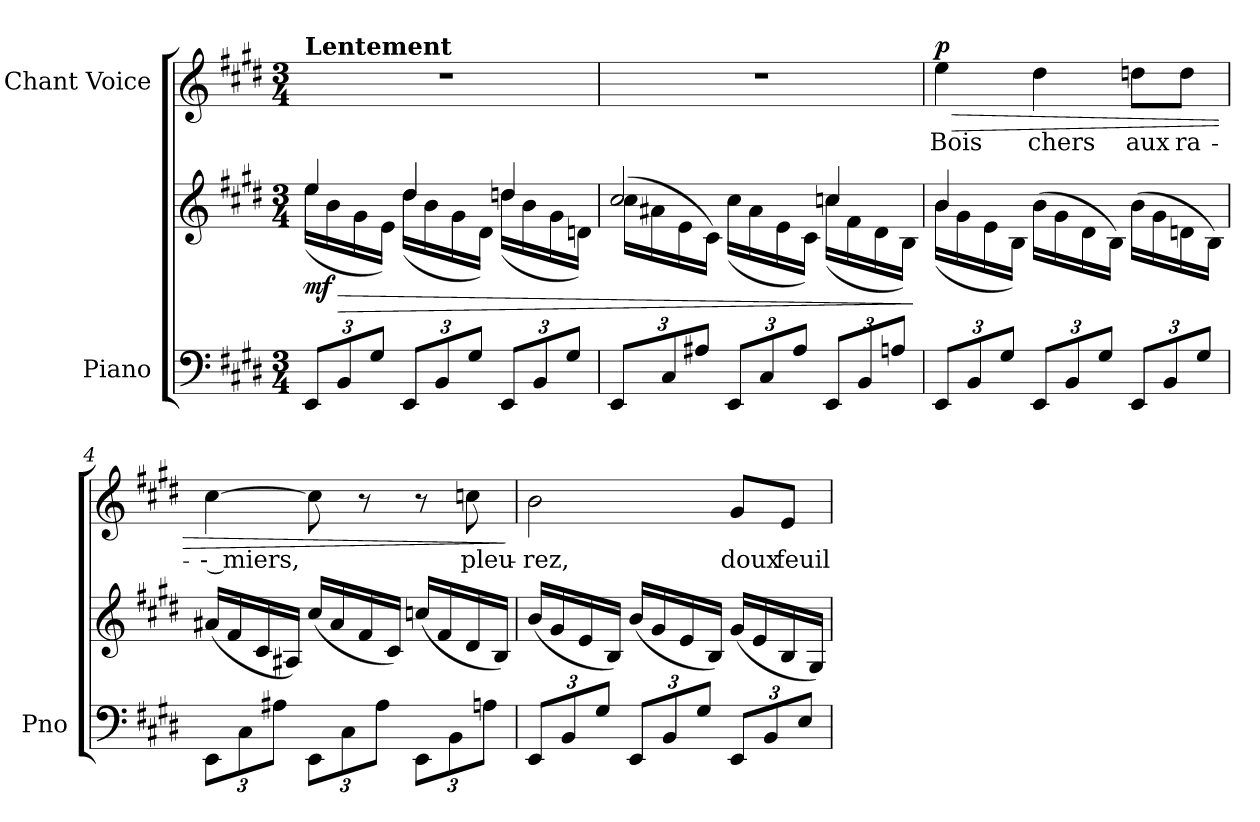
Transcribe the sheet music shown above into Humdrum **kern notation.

**kern	**kern	**dynam	**kern	**text	**dynam
*part2	*part2	*part2	*part1	*part1	*part1
*staff3	*staff2	*staff2/3	*staff1	*staff1	*staff1
*I"Piano	*	*	*I"Chant Voice	*	*
*I'Pno	*	*	*	*	*
*clefF4	*clefG2	*	*clefG2	*	*
*k[f#c#g#d#]	*k[f#c#g#d#]	*	*k[f#c#g#d#]	*	*
*M3/4	*M3/4	*	*M3/4	*	*
*Xbrackettup	*	*	*	*	*
=1	=1	=1	=1	=1	=1
!	!	!	!LO:TX:a:B:t=Lentement	!	!
!	!	!LO:HP:b	!	!	!
*	*^	*	*	*	*
!	!	!	!LO:DY:n=1:b	!	!	!
12EE/L	4ee/	(>16ee\LL	> mf	2.r	.	.
.	.	16b\	.	.	.	.
12BB/	.	.	.	.	.	.
.	.	16g#\	.	.	.	.
12G#/J	.	.	.	.	.	.
.	.	16e\JJ)	.	.	.	.
12EE/L	4dd#/	(>16dd#\LL	.	.	.	.
.	.	16b\	.	.	.	.
12BB/	.	.	.	.	.	.
.	.	16g#\	.	.	.	.
12G#/J	.	.	.	.	.	.
.	.	16d#\JJ)	.	.	.	.
12EE/L	4ddn/	(>16dd\LL	.	.	.	.
.	.	16b\	.	.	.	.
12BB/	.	.	.	.	.	.
.	.	16g#\	.	.	.	.
12G#/J	.	.	.	.	.	.
.	.	16dn\JJ)	.	.	.	.
=2	=2	=2	=2	=2	=2	=2
12EE/L	(2cc#/	16cc#\LL	.	2.r	.	.
.	.	16a#X\	.	.	.	.
12C#/	.	.	.	.	.	.
.	.	16e\	.	.	.	.
12A#X/J	.	.	.	.	.	.
.	.	16c#\JJ)	.	.	.	.
12EE/L	.	(>16cc#\LL	.	.	.	.
.	.	16a#\	.	.	.	.
12C#/	.	.	.	.	.	.
.	.	16e\	.	.	.	.
12A#/J	.	.	.	.	.	.
.	.	16c#\JJ)	.	.	.	.
12EE/L	4ccn/	(>16cc\LL	.	.	.	.
.	.	16f#\	.	.	.	.
12BB/	.	.	.	.	.	.
.	.	16d#\	.	.	.	.
12An/J	.	.	.	.	.	.
.	.	16B\JJ)	.	.	.	.
*	*v	*v	*	*	*	*
.	.	]	.	.	.
=3	=3	=3	=3	=3	=3
*	*^	*	*	*	*
!	!	!	!	!	!	!LO:HP:b
!	!	!	!	!	!	!LO:DY:n=1:a
12EE/L	4b/	(>16b\LL	.	4ee\	Bois	> p
.	.	16g#\	.	.	.	.
12BB/	.	.	.	.	.	.
.	.	16e\	.	.	.	.
12G#/J	.	.	.	.	.	.
.	.	16B\JJ)	.	.	.	.
12EE/L	2ryy	(>16b\LL	.	4dd#\	chers	.
.	.	16g#\	.	.	.	.
12BB/	.	.	.	.	.	.
.	.	16d#\	.	.	.	.
12G#/J	.	.	.	.	.	.
.	.	16B\JJ)	.	.	.	.
12EE/L	.	(>16b\LL	.	8ddn\L	aux	.
.	.	16g#\	.	.	.	.
12BB/	.	.	.	.	.	.
.	.	16dn\	.	8dd\J	ra-	.
12G#/J	.	.	.	.	.	.
.	.	16B\JJ)	.	.	.	.
*	*v	*v	*	*	*	*
=4	=4	=4	=4	=4	=4
12EE\L	(16a#X/LL	.	[4cc#\	-- miers,	.
.	16f#/	.	.	.	.
12C#\	.	.	.	.	.
.	16c#/	.	.	.	.
12A#X\J	.	.	.	.	.
.	16A#X/JJ)	.	.	.	.
12EE\L	(16cc#/LL	.	8cc#\]	.	.
.	16a#/	.	.	.	.
12C#\	.	.	.	.	.
.	16f#/	.	8r	.	.
12A#\J	.	.	.	.	.
.	16c#/JJ)	.	.	.	.
12EE\L	(16ccn/LL	.	8r	.	.
.	16f#/	.	.	.	.
12BB\	.	.	.	.	.
.	16d#/	.	8ccn\	pleu-	.
12An\J	.	.	.	.	.
.	16B/JJ)	.	.	.	.
.	.	.	.	.	]
=5	=5	=5	=5	=5	=5
12EE/L	(16b/LL	.	2b\	-rez,	.
.	16g#/	.	.	.	.
12BB/	.	.	.	.	.
.	16e/	.	.	.	.
12G#/J	.	.	.	.	.
.	16B/JJ)	.	.	.	.
12EE/L	(16b/LL	.	.	.	.
.	16g#/	.	.	.	.
12BB/	.	.	.	.	.
.	16e/	.	.	.	.
12G#/J	.	.	.	.	.
.	16B/JJ)	.	.	.	.
12EE/L	(16g#/LL	.	8g#/L	doux	.
.	16e/	.	.	.	.
12BB/	.	.	.	.	.
.	16B/	.	8e/J	feuil-	.
12E/J	.	.	.	.	.
.	16G#/JJ)	.	.	.	.
=	=	=	=	=	=
*-	*-	*-	*-	*-	*-
